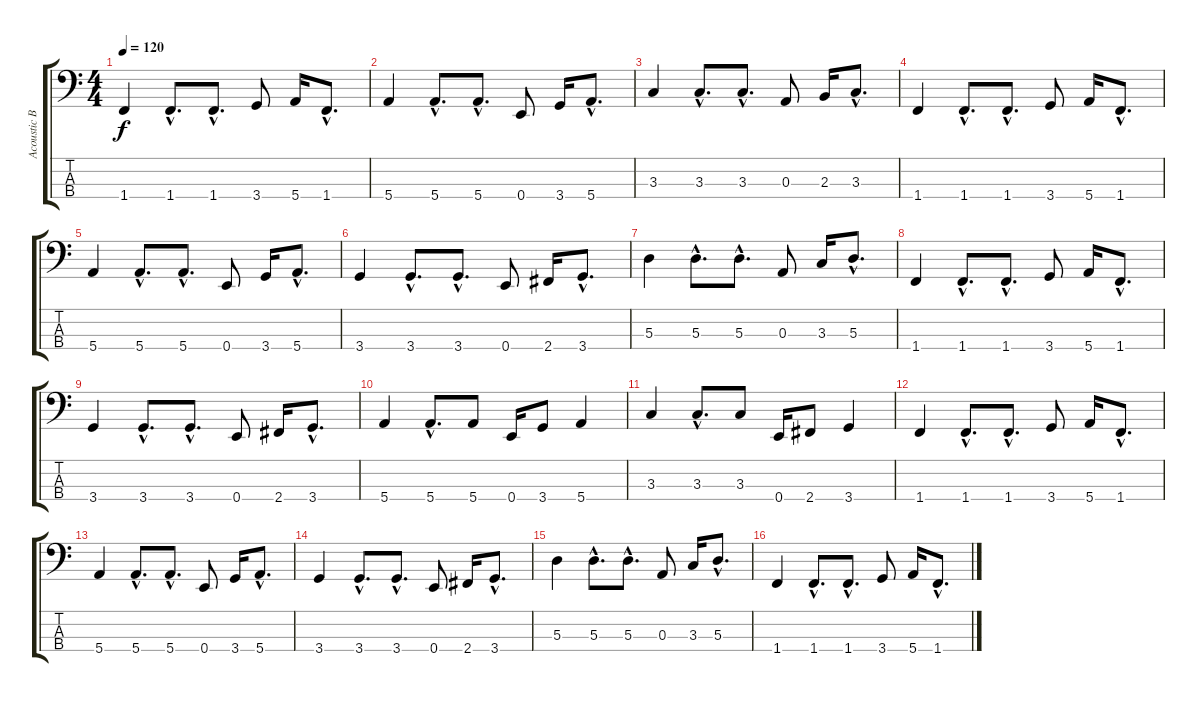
\track ("Acoustic Bass" "Acoustic B") {instrument electricbassfinger}
\staff {score tabs}
\tuning (G2 D2 A1 E1) {hide}
\ts (4 4)
\tempo 120
\clef f4
\ks c
1.4.4{dy f} 1.4{hac}.8{d} 1.4{hac}.8{d} 3.4.8 5.4.16 1.4{hac}.8{d} |
5.4.4 5.4{hac}.8{d} 5.4{hac}.8{d} 0.4.8 3.4.16 5.4{hac}.8{d} |
3.3.4 3.3{hac}.8{d} 3.3{hac}.8{d} 0.3.8 2.3.16 3.3{hac}.8{d} |
1.4.4 1.4{hac}.8{d} 1.4{hac}.8{d} 3.4.8 5.4.16 1.4{hac}.8{d} |
5.4.4 5.4{hac}.8{d} 5.4{hac}.8{d} 0.4.8 3.4.16 5.4{hac}.8{d} |
3.4.4 3.4{hac}.8{d} 3.4{hac}.8{d} 0.4.8 2.4.16 3.4{hac}.8{d} |
5.3.4 5.3{hac}.8{d} 5.3{hac}.8{d} 0.3.8 3.3.16 5.3{hac}.8{d} |
1.4.4 1.4{hac}.8{d} 1.4{hac}.8{d} 3.4.8 5.4.16 1.4{hac}.8{d} |
3.4.4 3.4{hac}.8{d} 3.4{hac}.8{d} 0.4.8 2.4.16 3.4{hac}.8{d} |
5.4.4 5.4{hac}.8{d} 5.4.8 0.4.16 3.4.8 5.4.4 |
3.3.4 3.3{hac}.8{d} 3.3.8 0.4.16 2.4.8 3.4.4 |
1.4.4 1.4{hac}.8{d} 1.4{hac}.8{d} 3.4.8 5.4.16 1.4{hac}.8{d} |
5.4.4 5.4{hac}.8{d} 5.4{hac}.8{d} 0.4.8 3.4.16 5.4{hac}.8{d} |
3.4.4 3.4{hac}.8{d} 3.4{hac}.8{d} 0.4.8 2.4.16 3.4{hac}.8{d} |
5.3.4 5.3{hac}.8{d} 5.3{hac}.8{d} 0.3.8 3.3.16 5.3{hac}.8{d} |
1.4.4 1.4{hac}.8{d} 1.4{hac}.8{d} 3.4.8 5.4.16 1.4{hac}.8{d}
